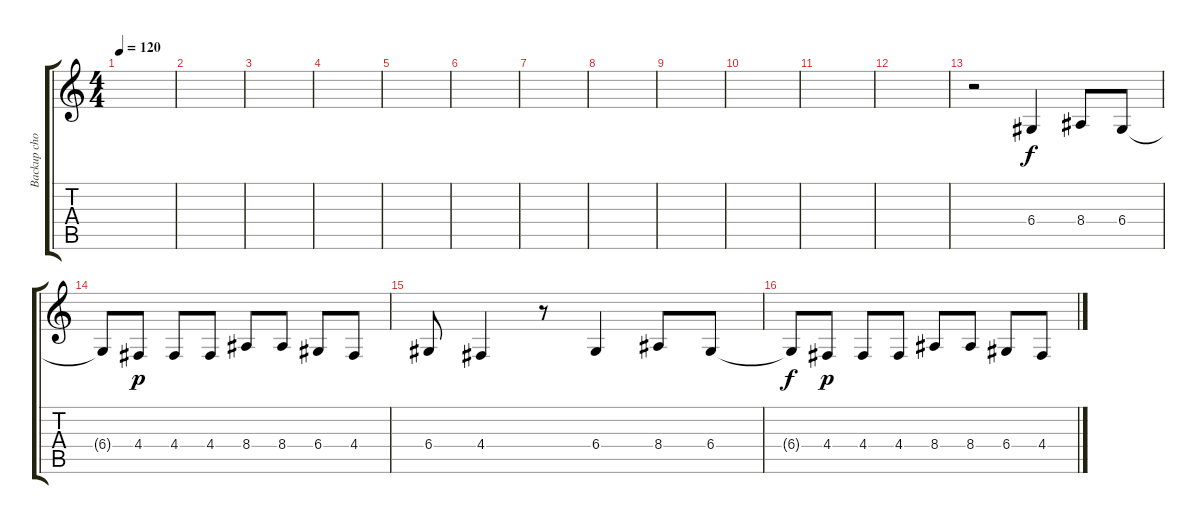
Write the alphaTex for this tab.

\track ("Backup chorus" "Backup cho") {instrument pad4choir}
\staff {score tabs}
\tuning (E4 B3 G3 D3 A2 E2) {hide}
\ts (4 4)
\tempo 120
\clef g2
\ks c
|
|
|
|
|
|
|
|
|
|
|
|
r.2 6.4.4 8.4.8 6.4.8 |
6.4{t}.8{dy f} 4.4.8{dy p} 4.4.8 4.4.8 8.4.8 8.4.8 6.4.8 4.4.8 |
6.4.8 4.4.4 r.8 6.4.4 8.4.8 6.4.8 |
6.4{t}.8{dy f} 4.4.8{dy p} 4.4.8 4.4.8 8.4.8 8.4.8 6.4.8 4.4.8
